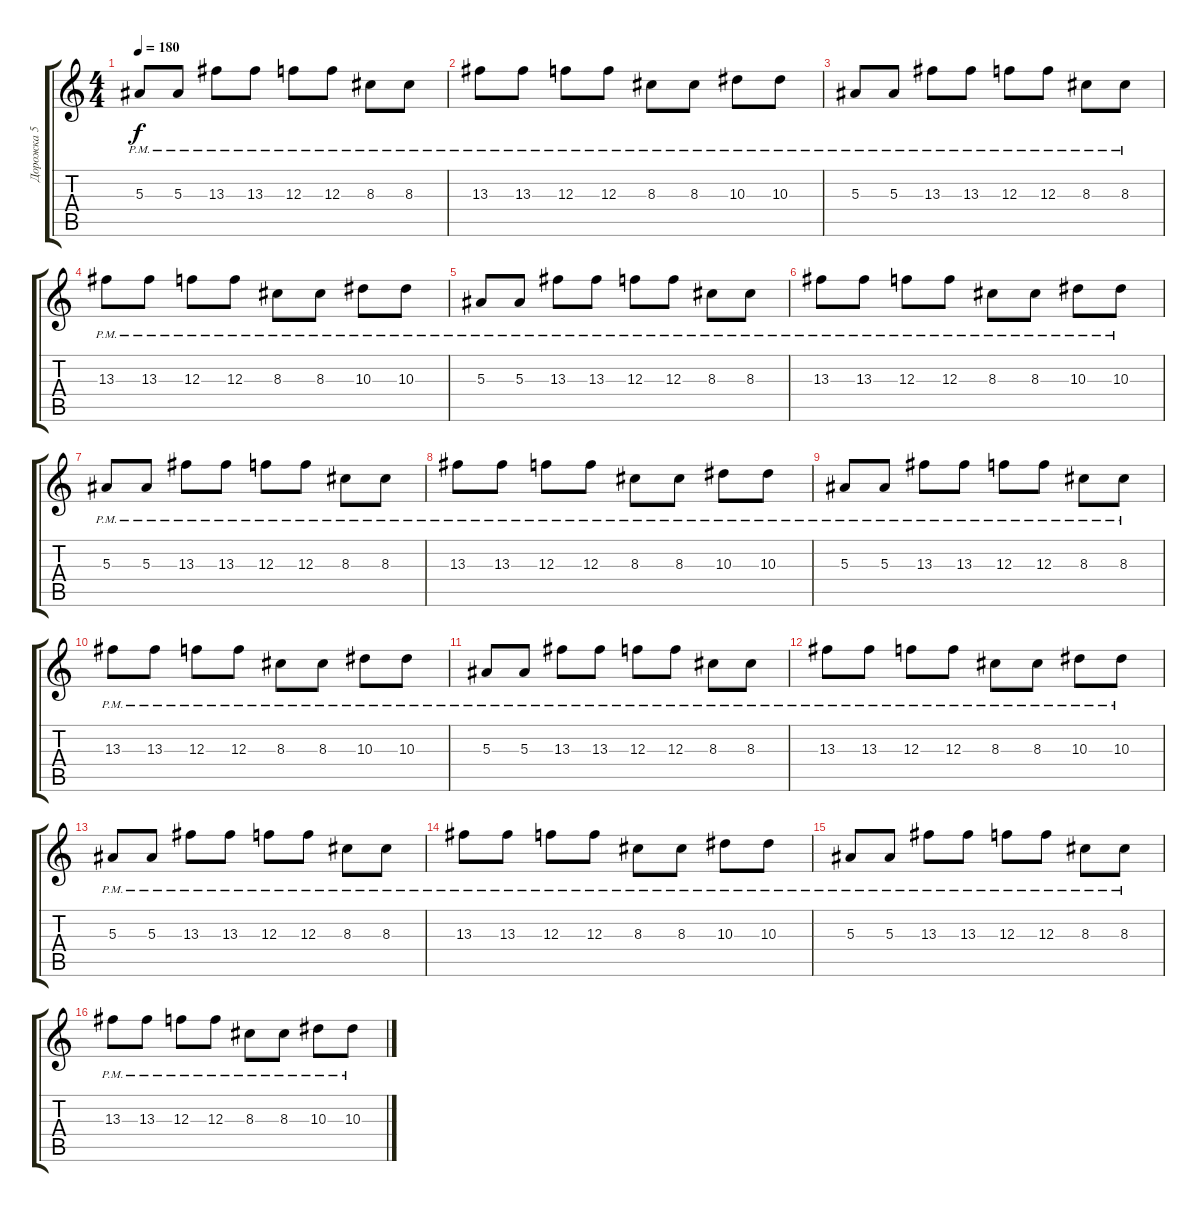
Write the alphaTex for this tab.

\track ("Дорожка 5" "Дорожка 5") {instrument overdrivenguitar}
\staff {score tabs}
\tuning (D4 A3 F3 C3 G2 C2) {hide}
\ts (4 4)
\tempo 180
\clef g2
\ks c
5.3{pm}.8{dy f} 5.3{pm}.8 13.3{pm}.8 13.3{pm}.8 12.3{pm}.8 12.3{pm}.8 8.3{pm}.8 8.3{pm}.8 |
13.3{pm}.8 13.3{pm}.8 12.3{pm}.8 12.3{pm}.8 8.3{pm}.8 8.3{pm}.8 10.3{pm}.8 10.3{pm}.8 |
5.3{pm}.8 5.3{pm}.8 13.3{pm}.8 13.3{pm}.8 12.3{pm}.8 12.3{pm}.8 8.3{pm}.8 8.3{pm}.8 |
13.3{pm}.8 13.3{pm}.8 12.3{pm}.8 12.3{pm}.8 8.3{pm}.8 8.3{pm}.8 10.3{pm}.8 10.3{pm}.8 |
5.3{pm}.8 5.3{pm}.8 13.3{pm}.8 13.3{pm}.8 12.3{pm}.8 12.3{pm}.8 8.3{pm}.8 8.3{pm}.8 |
13.3{pm}.8 13.3{pm}.8 12.3{pm}.8 12.3{pm}.8 8.3{pm}.8 8.3{pm}.8 10.3{pm}.8 10.3{pm}.8 |
5.3{pm}.8 5.3{pm}.8 13.3{pm}.8 13.3{pm}.8 12.3{pm}.8 12.3{pm}.8 8.3{pm}.8 8.3{pm}.8 |
13.3{pm}.8 13.3{pm}.8 12.3{pm}.8 12.3{pm}.8 8.3{pm}.8 8.3{pm}.8 10.3{pm}.8 10.3{pm}.8 |
5.3{pm}.8 5.3{pm}.8 13.3{pm}.8 13.3{pm}.8 12.3{pm}.8 12.3{pm}.8 8.3{pm}.8 8.3{pm}.8 |
13.3{pm}.8 13.3{pm}.8 12.3{pm}.8 12.3{pm}.8 8.3{pm}.8 8.3{pm}.8 10.3{pm}.8 10.3{pm}.8 |
5.3{pm}.8 5.3{pm}.8 13.3{pm}.8 13.3{pm}.8 12.3{pm}.8 12.3{pm}.8 8.3{pm}.8 8.3{pm}.8 |
13.3{pm}.8 13.3{pm}.8 12.3{pm}.8 12.3{pm}.8 8.3{pm}.8 8.3{pm}.8 10.3{pm}.8 10.3{pm}.8 |
5.3{pm}.8 5.3{pm}.8 13.3{pm}.8 13.3{pm}.8 12.3{pm}.8 12.3{pm}.8 8.3{pm}.8 8.3{pm}.8 |
13.3{pm}.8 13.3{pm}.8 12.3{pm}.8 12.3{pm}.8 8.3{pm}.8 8.3{pm}.8 10.3{pm}.8 10.3{pm}.8 |
5.3{pm}.8 5.3{pm}.8 13.3{pm}.8 13.3{pm}.8 12.3{pm}.8 12.3{pm}.8 8.3{pm}.8 8.3{pm}.8 |
13.3{pm}.8 13.3{pm}.8 12.3{pm}.8 12.3{pm}.8 8.3{pm}.8 8.3{pm}.8 10.3{pm}.8 10.3{pm}.8
